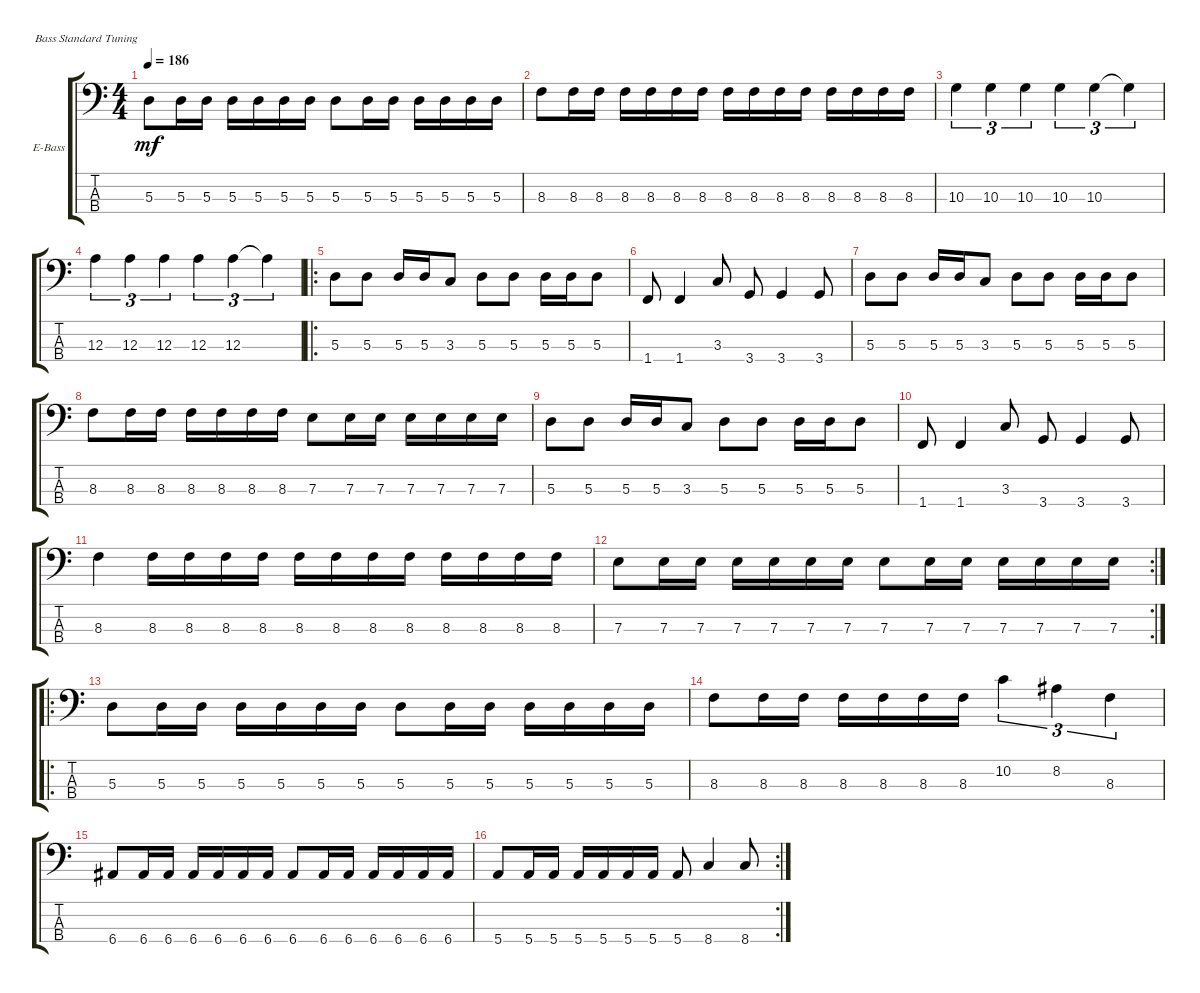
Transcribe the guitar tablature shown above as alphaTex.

\defaultSystemsLayout 4
\bracketExtendMode groupsimilarinstruments
\firstSystemTrackNameOrientation horizontal
\otherSystemsTrackNameOrientation horizontal
\track ("Electric Bass" "E-Bass") {instrument electricbassfinger}
\staff {score tabs}
\tuning (G2 D2 A1 E1)
\ts (4 4)
\tempo 186
\clef f4
\ks c
5.3.8{dy mf} 5.3.16 5.3.16 5.3.16 5.3.16 5.3.16 5.3.16 5.3.8 5.3.16 5.3.16 5.3.16 5.3.16 5.3.16 5.3.16 |
8.3.8 8.3.16 8.3.16 8.3.16 8.3.16 8.3.16 8.3.16 8.3.16 8.3.16 8.3.16 8.3.16 8.3.16 8.3.16 8.3.16 8.3.16 |
10.3.4{tu (3 2)} 10.3.4{tu (3 2)} 10.3.4{tu (3 2)} 10.3.4{tu (3 2)} 10.3.4{tu (3 2)} 10.3{t}.4{tu (3 2)} |
12.3.4{tu (3 2)} 12.3.4{tu (3 2)} 12.3.4{tu (3 2)} 12.3.4{tu (3 2)} 12.3.4{tu (3 2)} 12.3{t}.4{tu (3 2)} |
\ro
5.3.8 5.3.8 5.3.16 5.3.16 3.3.8 5.3.8 5.3.8 5.3.16 5.3.16 5.3.8 |
1.4.8 1.4.4 3.3.8 3.4.8 3.4.4 3.4.8 |
5.3.8 5.3.8 5.3.16 5.3.16 3.3.8 5.3.8 5.3.8 5.3.16 5.3.16 5.3.8 |
8.3.8 8.3.16 8.3.16 8.3.16 8.3.16 8.3.16 8.3.16 7.3.8 7.3.16 7.3.16 7.3.16 7.3.16 7.3.16 7.3.16 |
5.3.8 5.3.8 5.3.16 5.3.16 3.3.8 5.3.8 5.3.8 5.3.16 5.3.16 5.3.8 |
1.4.8 1.4.4 3.3.8 3.4.8 3.4.4 3.4.8 |
8.3.4 8.3.16 8.3.16 8.3.16 8.3.16 8.3.16 8.3.16 8.3.16 8.3.16 8.3.16 8.3.16 8.3.16 8.3.16 |
\rc 2
7.3.8 7.3.16 7.3.16 7.3.16 7.3.16 7.3.16 7.3.16 7.3.8 7.3.16 7.3.16 7.3.16 7.3.16 7.3.16 7.3.16 |
\ro
5.3.8 5.3.16 5.3.16 5.3.16 5.3.16 5.3.16 5.3.16 5.3.8 5.3.16 5.3.16 5.3.16 5.3.16 5.3.16 5.3.16 |
8.3.8 8.3.16 8.3.16 8.3.16 8.3.16 8.3.16 8.3.16 10.2.4{tu (3 2)} 8.2.4{tu (3 2)} 8.3.4{tu (3 2)} |
6.4.8 6.4.16 6.4.16 6.4.16 6.4.16 6.4.16 6.4.16 6.4.8 6.4.16 6.4.16 6.4.16 6.4.16 6.4.16 6.4.16 |
\rc 2
5.4.8 5.4.16 5.4.16 5.4.16 5.4.16 5.4.16 5.4.16 5.4.8 8.4.4 8.4.8
